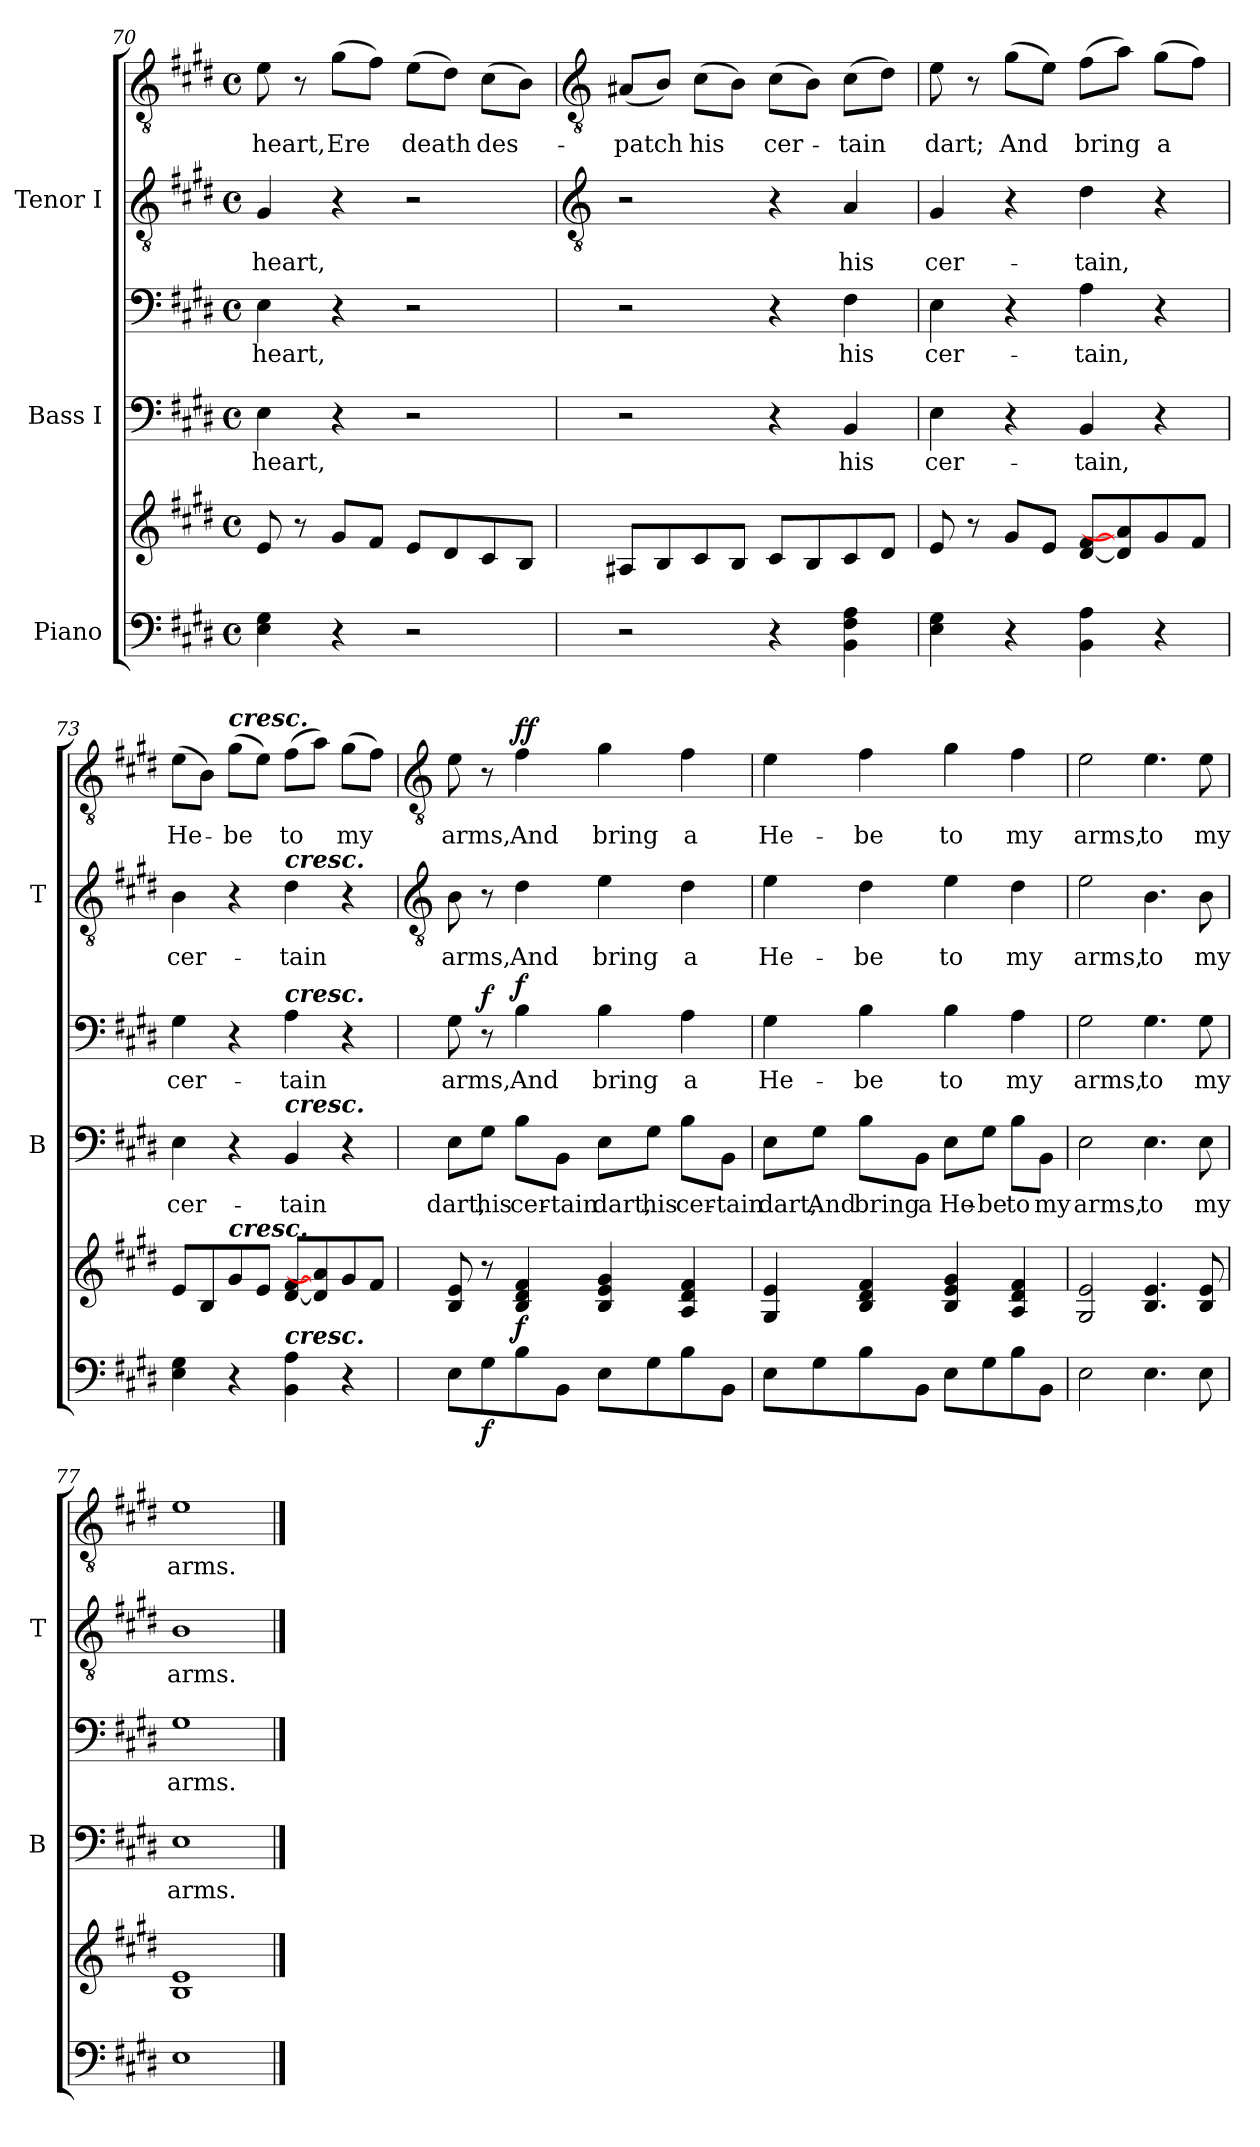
**kern	**kern	**dynam	**kern	**text	**kern	**text	**dynam	**kern	**text	**kern	**text	**dynam
*part3	*part3	*part3	*part2	*part2	*part2	*part2	*part2	*part1	*part1	*part1	*part1	*part1
*staff6	*staff5	*staff5/6	*staff4	*staff4	*staff3	*staff3	*staff3/4	*staff2	*staff2	*staff1	*staff1	*staff1/2
*I"Piano	*	*	*I"Bass I	*	*	*	*	*I"Tenor I	*	*	*	*
*	*	*	*I'B	*	*	*	*	*I'T	*	*	*	*
*clefF4	*clefG2	*	*clefF4	*	*clefF4	*	*	*clefGv2	*	*clefGv2	*	*
*k[f#c#g#d#]	*k[f#c#g#d#]	*	*k[f#c#g#d#]	*	*k[f#c#g#d#]	*	*	*k[f#c#g#d#]	*	*k[f#c#g#d#]	*	*
*E:	*E:	*	*E:	*	*E:	*	*	*E:	*	*E:	*	*
*M4/4	*M4/4	*	*M4/4	*	*M4/4	*	*	*M4/4	*	*M4/4	*	*
*met(c)	*met(c)	*	*met(c)	*	*met(c)	*	*	*met(c)	*	*met(c)	*	*
=70	=70	=70	=70	=70	=70	=70	=70	=70	=70	=70	=70	=70
!	!	!	!	!LO:LY:b	!	!LO:LY:b	!	!	!LO:LY:b	!	!LO:LY:b	!
4E 4G#	8e	.	4E	heart,	4E	heart,	.	4G#	heart,	8e	heart,	.
.	8r	.	.	.	.	.	.	.	.	8r	.	.
!	!	!	!	!	!	!	!	!	!	!	!LO:LY:b	!
4r	8g#L	.	4r	.	4r	.	.	4r	.	(>8g#L	Ere	.
.	8f#J	.	.	.	.	.	.	.	.	8f#J)	.	.
!	!	!	!	!	!	!	!	!	!	!	!LO:LY:b	!
2r	8eL	.	2r	.	2r	.	.	2r	.	(>8eL	death	.
.	8d#	.	.	.	.	.	.	.	.	8d#J)	.	.
!	!	!	!	!	!	!	!	!	!	!	!LO:LY:b	!
.	8c#	.	.	.	.	.	.	.	.	(>8c#L	des-	.
.	8BJ	.	.	.	.	.	.	.	.	8BJ)	.	.
!!LO:LB:g=z
=71	=71	=71	=71	=71	=71	=71	=71	=71	=71	=71	=71	=71
*	*	*	*	*	*	*	*	*clefGv2	*	*clefGv2	*	*
!	!	!	!	!	!	!	!	!	!	!	!LO:LY:b	!
2r	8A#XL	.	2r	.	2r	.	.	2r	.	(<8A#XL	patch	.
.	8B	.	.	.	.	.	.	.	.	8BJ)	.	.
!	!	!	!	!	!	!	!	!	!	!	!LO:LY:b	!
.	8c#	.	.	.	.	.	.	.	.	(>8c#L	his	.
.	8BJ	.	.	.	.	.	.	.	.	8BJ)	.	.
!	!	!	!	!	!	!	!	!	!	!	!LO:LY:b	!
4r	8c#L	.	4r	.	4r	.	.	4r	.	(>8c#L	cer-	.
.	8B	.	.	.	.	.	.	.	.	8BJ)	.	.
!	!	!	!	!LO:LY:b	!	!LO:LY:b	!	!	!LO:LY:b	!	!LO:LY:b	!
4BB 4F# 4A	8c#	.	4BB	his	4F#	his	.	4A	his	(>8c#L	tain	.
.	8d#J	.	.	.	.	.	.	.	.	8d#J)	.	.
=72	=72	=72	=72	=72	=72	=72	=72	=72	=72	=72	=72	=72
!	!	!	!	!LO:LY:b	!	!LO:LY:b	!	!	!LO:LY:b	!	!LO:LY:b	!
4E 4G#	8e	.	4E	cer-	4E	cer-	.	4G#	cer-	8e	dart;	.
.	8r	.	.	.	.	.	.	.	.	8r	.	.
!	!	!	!	!	!	!	!	!	!	!	!LO:LY:b	!
4r	8g#L	.	4r	.	4r	.	.	4r	.	(>8g#L	And	.
.	8eJ	.	.	.	.	.	.	.	.	8eJ)	.	.
!	!	!	!	!LO:LY:b	!	!LO:LY:b	!	!	!LO:LY:b	!	!LO:LY:b	!
4BB 4A	[8d# [8f#L	.	4BB	-tain,	4A	-tain,	.	4d#	-tain,	(>8f#L	bring	.
.	8d#] 8a]	.	.	.	.	.	.	.	.	8aJ)	.	.
!	!	!	!	!	!	!	!	!	!	!	!LO:LY:b	!
4r	8g#	.	4r	.	4r	.	.	4r	.	(>8g#L	a	.
.	8f#J	.	.	.	.	.	.	.	.	8f#J)	.	.
=73	=73	=73	=73	=73	=73	=73	=73	=73	=73	=73	=73	=73
!	!	!	!	!LO:LY:b	!	!LO:LY:b	!	!	!LO:LY:b	!	!LO:LY:b	!
4E 4G#	8eL	.	4E	cer-	4G#	cer-	.	4B	cer-	(>8eL	He-	.
.	8B	.	.	.	.	.	.	.	.	8BJ)	.	.
!	!	!	!	!	!	!	!	!	!	!LO:TX:a:Bi:t=cresc.	!	!
!	!LO:TX:a:Bi:t=cresc.	!	!	!	!	!	!	!	!	!	!	!
!	!	!	!	!	!	!	!	!	!	!	!LO:LY:b	!
4r	8g#	.	4r	.	4r	.	.	4r	.	(>8g#L	be	.
.	8eJ	.	.	.	.	.	.	.	.	8eJ)	.	.
!	!	!	!	!	!	!	!	!LO:TX:a:Bi:t=cresc.	!	!	!	!
!	!	!	!	!	!LO:TX:a:Bi:t=cresc.	!	!	!	!	!	!	!
!	!	!	!LO:TX:a:Bi:t=cresc.	!	!	!	!	!	!	!	!	!
!LO:TX:a:Bi:t=cresc.	!	!	!	!	!	!	!	!	!	!	!	!
!	!	!	!	!LO:LY:b	!	!LO:LY:b	!	!	!LO:LY:b	!	!LO:LY:b	!
4BB 4A	[8d# [8f#L	.	4BB	-tain	4A	-tain	.	4d#	-tain	(>8f#L	to	.
.	8d#] 8a]	.	.	.	.	.	.	.	.	8aJ)	.	.
!	!	!	!	!	!	!	!	!	!	!	!LO:LY:b	!
4r	8g#	.	4r	.	4r	.	.	4r	.	(>8g#L	my	.
.	8f#J	.	.	.	.	.	.	.	.	8f#J)	.	.
!!LO:LB:g=z
=74	=74	=74	=74	=74	=74	=74	=74	=74	=74	=74	=74	=74
*	*	*	*	*	*	*	*	*clefGv2	*	*clefGv2	*	*
!	!	!	!	!LO:LY:b	!	!LO:LY:b	!	!	!LO:LY:b	!	!LO:LY:b	!
8EL	8B 8e	.	8E\L	dart,	8G#	arms,	.	8B	arms,	8e	arms,	.
!	!	!LO:DY:b=2	!	!LO:LY:b	!	!	!LO:DY:b=2	!	!	!	!	!
8G#	8r	f	8G#\J	his	8r	.	f	8r	.	8r	.	.
!	!	!LO:DY:b	!	!LO:LY:b	!	!LO:LY:b	!LO:DY:b	!	!LO:LY:b	!	!LO:LY:b	!LO:DY:b=2
!	!	!	!	!	!	!	!	!	!	!	!	!LO:DY:n=1:b
8B	4B 4d# 4f#	f	8B\L	cer-	4B	And	f	4d#	And	4f#	And	f f
!	!	!	!	!LO:LY:b	!	!	!	!	!	!	!	!
8BBJ	.	.	8BB\J	-tain	.	.	.	.	.	.	.	.
!	!	!	!	!LO:LY:b	!	!LO:LY:b	!	!	!LO:LY:b	!	!LO:LY:b	!
8EL	4B 4e 4g#	.	8E\L	dart,	4B	bring	.	4e	bring	4g#	bring	.
!	!	!	!	!LO:LY:b	!	!	!	!	!	!	!	!
8G#	.	.	8G#\J	his	.	.	.	.	.	.	.	.
!	!	!	!	!LO:LY:b	!	!LO:LY:b	!	!	!LO:LY:b	!	!LO:LY:b	!
8B	4A 4d# 4f#	.	8B\L	cer-	4A	a	.	4d#	a	4f#	a	.
!	!	!	!	!LO:LY:b	!	!	!	!	!	!	!	!
8BBJ	.	.	8BB\J	-tain	.	.	.	.	.	.	.	.
=75	=75	=75	=75	=75	=75	=75	=75	=75	=75	=75	=75	=75
!	!	!	!	!LO:LY:b	!	!LO:LY:b	!	!	!LO:LY:b	!	!LO:LY:b	!
8EL	4G# 4e	.	8E\L	dart,	4G#	He-	.	4e	He-	4e	He-	.
!	!	!	!	!LO:LY:b	!	!	!	!	!	!	!	!
8G#	.	.	8G#\J	And	.	.	.	.	.	.	.	.
!	!	!	!	!LO:LY:b	!	!LO:LY:b	!	!	!LO:LY:b	!	!LO:LY:b	!
8B	4B 4d# 4f#	.	8B\L	bring	4B	-be	.	4d#	-be	4f#	-be	.
!	!	!	!	!LO:LY:b	!	!	!	!	!	!	!	!
8BBJ	.	.	8BB\J	a	.	.	.	.	.	.	.	.
!	!	!	!	!LO:LY:b	!	!LO:LY:b	!	!	!LO:LY:b	!	!LO:LY:b	!
8EL	4B 4e 4g#	.	8E\L	He-	4B	to	.	4e	to	4g#	to	.
!	!	!	!	!LO:LY:b	!	!	!	!	!	!	!	!
8G#	.	.	8G#\J	-be	.	.	.	.	.	.	.	.
!	!	!	!	!LO:LY:b	!	!LO:LY:b	!	!	!LO:LY:b	!	!LO:LY:b	!
8B	4A 4d# 4f#	.	8B\L	to	4A	my	.	4d#	my	4f#	my	.
!	!	!	!	!LO:LY:b	!	!	!	!	!	!	!	!
8BBJ	.	.	8BB\J	my	.	.	.	.	.	.	.	.
=76	=76	=76	=76	=76	=76	=76	=76	=76	=76	=76	=76	=76
!	!	!	!	!LO:LY:b	!	!LO:LY:b	!	!	!LO:LY:b	!	!LO:LY:b	!
2E	2G# 2e	.	2E	arms,	2G#	arms,	.	2e	arms,	2e	arms,	.
!	!	!	!	!LO:LY:b	!	!LO:LY:b	!	!	!LO:LY:b	!	!LO:LY:b	!
4.E	4.B 4.e	.	4.E	to	4.G#	to	.	4.B	to	4.e	to	.
!	!	!	!	!LO:LY:b	!	!LO:LY:b	!	!	!LO:LY:b	!	!LO:LY:b	!
8E	8B 8e	.	8E	my	8G#	my	.	8B	my	8e	my	.
=77	=77	=77	=77	=77	=77	=77	=77	=77	=77	=77	=77	=77
!	!	!	!	!LO:LY:b	!	!LO:LY:b	!	!	!LO:LY:b	!	!LO:LY:b	!
1E	1B 1e	.	1E	arms.	1G#	arms.	.	1B	arms.	1e	arms.	.
==	==	==	==	==	==	==	==	==	==	==	==	==
*-	*-	*-	*-	*-	*-	*-	*-	*-	*-	*-	*-	*-
